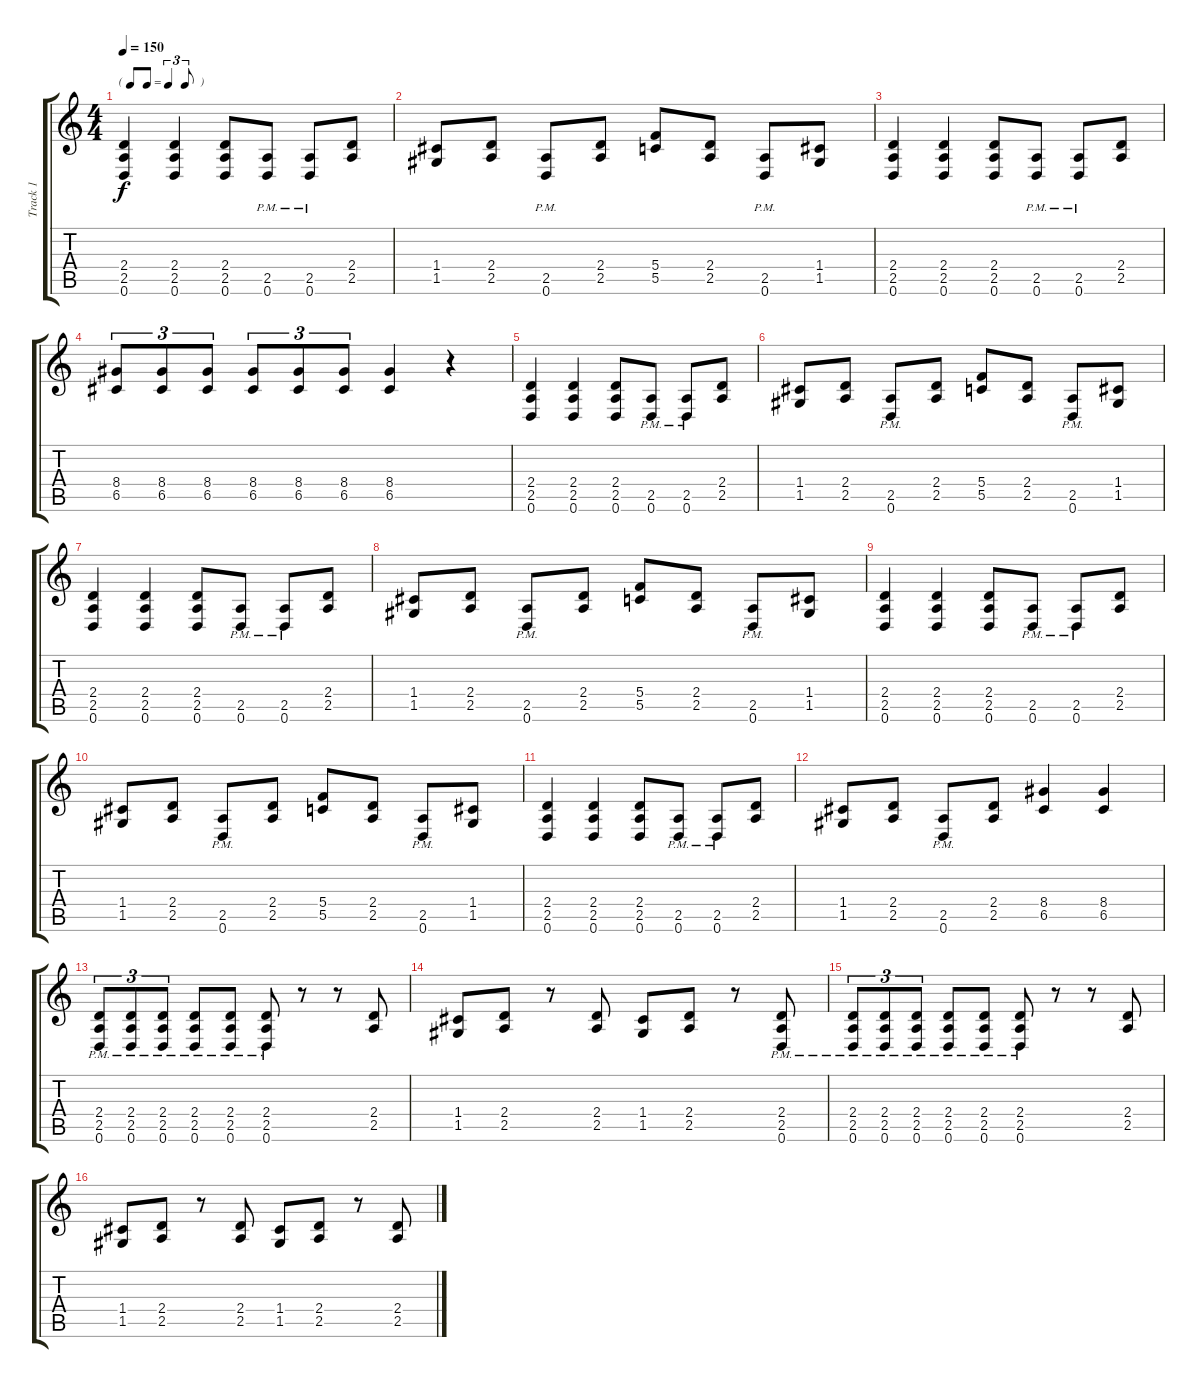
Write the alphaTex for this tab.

\track ("Track 1" "Track 1") {instrument overdrivenguitar}
\staff {score tabs}
\tuning (D4 A3 F3 C3 G2 D2) {hide}
\ts (4 4)
\tf triplet8th
\tempo 150
\clef g2
\ks c
(2.4 2.5 0.6).4{dy f} (2.4 2.5 0.6).4 (2.4 2.5 0.6).8 (2.5{pm} 0.6{pm}).8 (2.5{pm} 0.6{pm}).8 (2.4 2.5).8 |
(1.4 1.5).8 (2.4 2.5).8 (2.5{pm} 0.6{pm}).8 (2.4 2.5).8 (5.4 5.5).8 (2.4 2.5).8 (2.5{pm} 0.6{pm}).8 (1.4 1.5).8 |
(2.4 2.5 0.6).4 (2.4 2.5 0.6).4 (2.4 2.5 0.6).8 (2.5{pm} 0.6{pm}).8 (2.5{pm} 0.6{pm}).8 (2.4 2.5).8 |
(8.4 6.5).8{tu (3 2)} (8.4 6.5).8{tu (3 2)} (8.4 6.5).8{tu (3 2)} (8.4 6.5).8{tu (3 2)} (8.4 6.5).8{tu (3 2)} (8.4 6.5).8{tu (3 2)} (8.4 6.5).4 r.4 |
(2.4 2.5 0.6).4 (2.4 2.5 0.6).4 (2.4 2.5 0.6).8 (2.5{pm} 0.6{pm}).8 (2.5{pm} 0.6{pm}).8 (2.4 2.5).8 |
(1.4 1.5).8 (2.4 2.5).8 (2.5{pm} 0.6{pm}).8 (2.4 2.5).8 (5.4 5.5).8 (2.4 2.5).8 (2.5{pm} 0.6{pm}).8 (1.4 1.5).8 |
(2.4 2.5 0.6).4 (2.4 2.5 0.6).4 (2.4 2.5 0.6).8 (2.5{pm} 0.6{pm}).8 (2.5{pm} 0.6{pm}).8 (2.4 2.5).8 |
(1.4 1.5).8 (2.4 2.5).8 (2.5{pm} 0.6{pm}).8 (2.4 2.5).8 (5.4 5.5).8 (2.4 2.5).8 (2.5{pm} 0.6{pm}).8 (1.4 1.5).8 |
(2.4 2.5 0.6).4 (2.4 2.5 0.6).4 (2.4 2.5 0.6).8 (2.5{pm} 0.6{pm}).8 (2.5{pm} 0.6{pm}).8 (2.4 2.5).8 |
(1.4 1.5).8 (2.4 2.5).8 (2.5{pm} 0.6{pm}).8 (2.4 2.5).8 (5.4 5.5).8 (2.4 2.5).8 (2.5{pm} 0.6{pm}).8 (1.4 1.5).8 |
(2.4 2.5 0.6).4 (2.4 2.5 0.6).4 (2.4 2.5 0.6).8 (2.5{pm} 0.6{pm}).8 (2.5{pm} 0.6{pm}).8 (2.4 2.5).8 |
(1.4 1.5).8 (2.4 2.5).8 (2.5{pm} 0.6{pm}).8 (2.4 2.5).8 (8.4 6.5).4 (8.4 6.5).4 |
(2.4{pm} 2.5{pm} 0.6{pm}).8{tu (3 2)} (2.4{pm} 2.5{pm} 0.6{pm}).8{tu (3 2)} (2.4{pm} 2.5{pm} 0.6{pm}).8{tu (3 2)} (2.4{pm} 2.5{pm} 0.6{pm}).8 (2.4{pm} 2.5{pm} 0.6{pm}).8 (2.4{pm} 2.5{pm} 0.6{pm}).8 r.8 r.8 (2.4 2.5).8 |
(1.4 1.5).8 (2.4 2.5).8 r.8 (2.4 2.5).8 (1.4 1.5).8 (2.4 2.5).8 r.8 (2.4{pm} 2.5{pm} 0.6{pm}).8 |
(2.4{pm} 2.5{pm} 0.6{pm}).8{tu (3 2)} (2.4{pm} 2.5{pm} 0.6{pm}).8{tu (3 2)} (2.4{pm} 2.5{pm} 0.6{pm}).8{tu (3 2)} (2.4{pm} 2.5{pm} 0.6{pm}).8 (2.4{pm} 2.5{pm} 0.6{pm}).8 (2.4{pm} 2.5{pm} 0.6{pm}).8 r.8 r.8 (2.4 2.5).8 |
(1.4 1.5).8 (2.4 2.5).8 r.8 (2.4 2.5).8 (1.4 1.5).8 (2.4 2.5).8 r.8 (2.4 2.5).8
